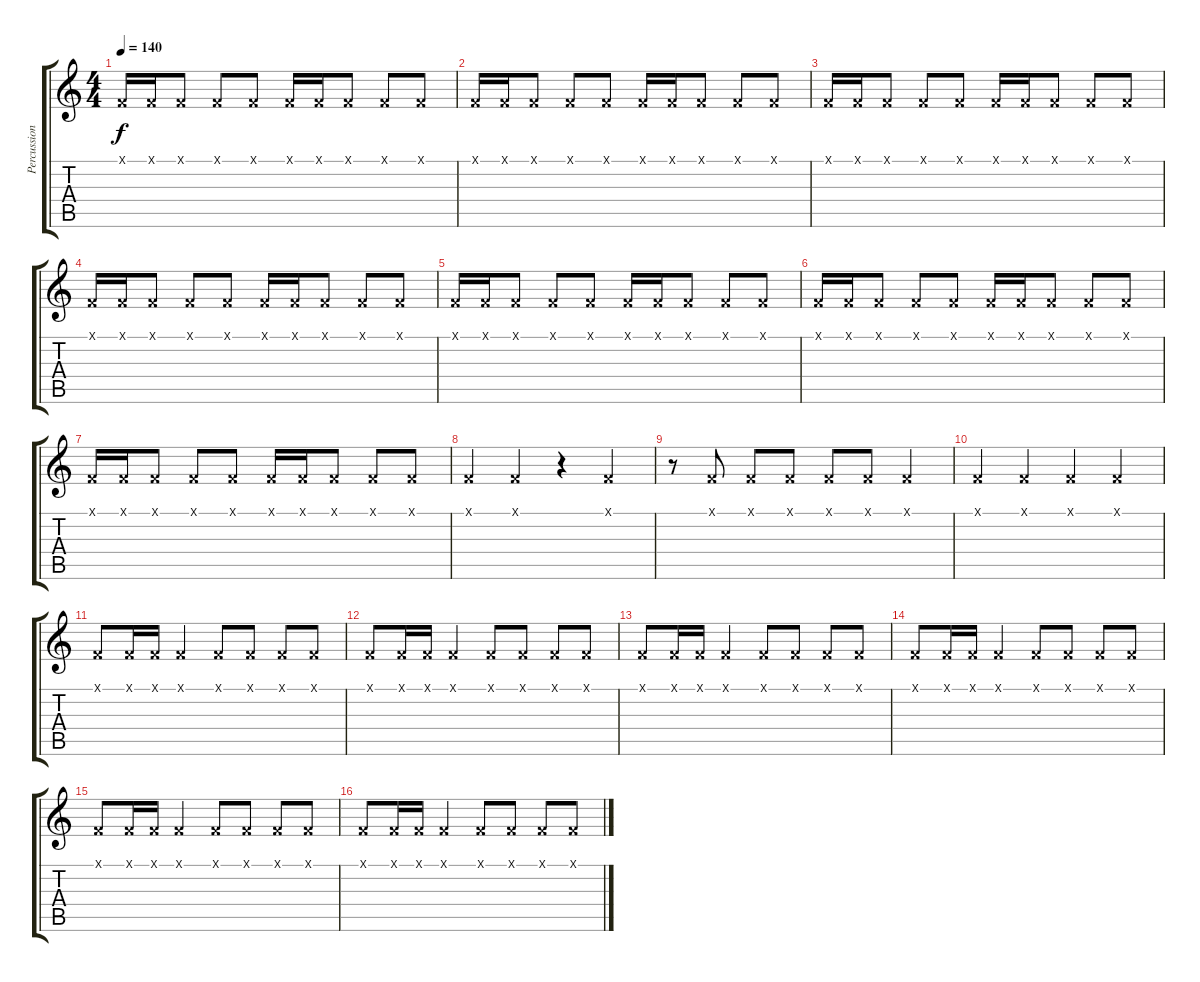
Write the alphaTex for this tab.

\track ("Percussion" "Percussion") {instrument melodictom}
\staff {score tabs}
\tuning (E4 B3 G3 D3 A2 E2) {hide}
\ts (4 4)
\tempo 140
\clef g2
\ks c
1.1{x}.16{dy f} 1.1{x}.16 1.1{x}.8 1.1{x}.8 1.1{x}.8 1.1{x}.16 1.1{x}.16 1.1{x}.8 1.1{x}.8 1.1{x}.8 |
1.1{x}.16 1.1{x}.16 1.1{x}.8 1.1{x}.8 1.1{x}.8 1.1{x}.16 1.1{x}.16 1.1{x}.8 1.1{x}.8 1.1{x}.8 |
1.1{x}.16 1.1{x}.16 1.1{x}.8 1.1{x}.8 1.1{x}.8 1.1{x}.16 1.1{x}.16 1.1{x}.8 1.1{x}.8 1.1{x}.8 |
1.1{x}.16 1.1{x}.16 1.1{x}.8 1.1{x}.8 1.1{x}.8 1.1{x}.16 1.1{x}.16 1.1{x}.8 1.1{x}.8 1.1{x}.8 |
1.1{x}.16 1.1{x}.16 1.1{x}.8 1.1{x}.8 1.1{x}.8 1.1{x}.16 1.1{x}.16 1.1{x}.8 1.1{x}.8 1.1{x}.8 |
1.1{x}.16 1.1{x}.16 1.1{x}.8 1.1{x}.8 1.1{x}.8 1.1{x}.16 1.1{x}.16 1.1{x}.8 1.1{x}.8 1.1{x}.8 |
1.1{x}.16 1.1{x}.16 1.1{x}.8 1.1{x}.8 1.1{x}.8 1.1{x}.16 1.1{x}.16 1.1{x}.8 1.1{x}.8 1.1{x}.8 |
1.1{x}.4 1.1{x}.4 r.4 1.1{x}.4 |
r.8 1.1{x}.8 1.1{x}.8 1.1{x}.8 1.1{x}.8 1.1{x}.8 1.1{x}.4 |
1.1{x}.4 1.1{x}.4 1.1{x}.4 1.1{x}.4 |
1.1{x}.8 1.1{x}.16 1.1{x}.16 1.1{x}.4 1.1{x}.8 1.1{x}.8 1.1{x}.8 1.1{x}.8 |
1.1{x}.8 1.1{x}.16 1.1{x}.16 1.1{x}.4 1.1{x}.8 1.1{x}.8 1.1{x}.8 1.1{x}.8 |
1.1{x}.8 1.1{x}.16 1.1{x}.16 1.1{x}.4 1.1{x}.8 1.1{x}.8 1.1{x}.8 1.1{x}.8 |
1.1{x}.8 1.1{x}.16 1.1{x}.16 1.1{x}.4 1.1{x}.8 1.1{x}.8 1.1{x}.8 1.1{x}.8 |
1.1{x}.8 1.1{x}.16 1.1{x}.16 1.1{x}.4 1.1{x}.8 1.1{x}.8 1.1{x}.8 1.1{x}.8 |
1.1{x}.8 1.1{x}.16 1.1{x}.16 1.1{x}.4 1.1{x}.8 1.1{x}.8 1.1{x}.8 1.1{x}.8
